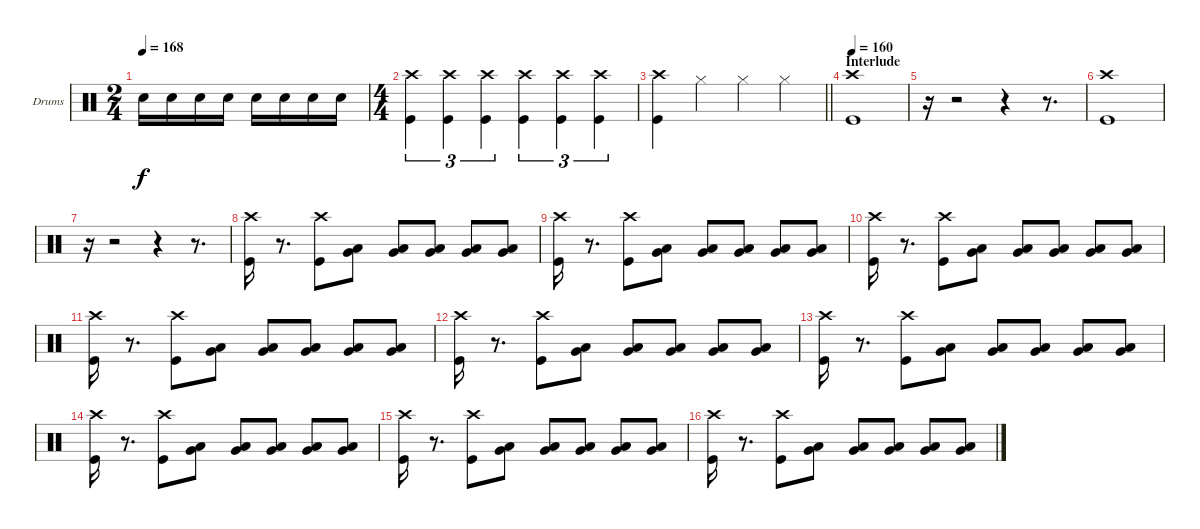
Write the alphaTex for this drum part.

\bracketExtendMode groupsimilarinstruments
\firstSystemTrackNameOrientation horizontal
\otherSystemsTrackNameOrientation horizontal
\track ("Drumkit" "Drums") {instrument percussion}
\staff {score}
\articulation defaults
\ts (2 4)
\beaming (8 2 2)
\tempo 168
\clef neutral
\ks c "Snare (hit) 2".16{dy f} "Snare (hit) 2".16 "Snare (hit) 2".16 "Snare (hit) 2".16 "Snare (hit) 2".16 "Snare (hit) 2".16 "Snare (hit) 2".16 "Snare (hit) 2".16
|
\ts (4 4)
\beaming (8 2 2 2 2)
("Crash high (hit)" "Kick (hit)").4{tu (3 2)} ("Crash high (hit)" "Kick (hit)").4{tu (3 2)} ("Crash high (hit)" "Kick (hit)").4{tu (3 2)} ("Crash high (hit)" "Kick (hit)").4{tu (3 2)} ("Crash high (hit)" "Kick (hit)").4{tu (3 2)} ("Crash high (hit)" "Kick (hit)").4{tu (3 2)} |
\barLineRight lightlight
("Crash high (hit)" "Kick (hit)").4 "Hi-Hat (closed)".4 "Hi-Hat (closed)".4 "Hi-Hat (closed)".4 |
\section ("" "Interlude")
\tempo 160
("Crash high (hit)" "Kick (hit)").1 |
r.16 r.2 r.4 r.8{d} |
("Crash high (hit)" "Kick (hit)").1 |
r.16 r.2 r.4 r.8{d} |
("Crash high (hit)" "Kick (hit)").16 r.8{d} ("Crash high (hit)" "Kick (hit)").8 ("Low Tom (hit)" "Very Low Tom (hit)").8 ("Low Tom (hit)" "Very Low Tom (hit)").8 ("Low Tom (hit)" "Very Low Tom (hit)").8 ("Low Tom (hit)" "Very Low Tom (hit)").8 ("Low Tom (hit)" "Very Low Tom (hit)").8 |
("Crash high (hit)" "Kick (hit)").16 r.8{d} ("Crash high (hit)" "Kick (hit)").8 ("Low Tom (hit)" "Very Low Tom (hit)").8 ("Low Tom (hit)" "Very Low Tom (hit)").8 ("Low Tom (hit)" "Very Low Tom (hit)").8 ("Low Tom (hit)" "Very Low Tom (hit)").8 ("Low Tom (hit)" "Very Low Tom (hit)").8 |
("Crash high (hit)" "Kick (hit)").16 r.8{d} ("Crash high (hit)" "Kick (hit)").8 ("Low Tom (hit)" "Very Low Tom (hit)").8 ("Low Tom (hit)" "Very Low Tom (hit)").8 ("Low Tom (hit)" "Very Low Tom (hit)").8 ("Low Tom (hit)" "Very Low Tom (hit)").8 ("Low Tom (hit)" "Very Low Tom (hit)").8 |
("Crash high (hit)" "Kick (hit)").16 r.8{d} ("Crash high (hit)" "Kick (hit)").8 ("Low Tom (hit)" "Very Low Tom (hit)").8 ("Low Tom (hit)" "Very Low Tom (hit)").8 ("Low Tom (hit)" "Very Low Tom (hit)").8 ("Low Tom (hit)" "Very Low Tom (hit)").8 ("Low Tom (hit)" "Very Low Tom (hit)").8 |
("Crash high (hit)" "Kick (hit)").16 r.8{d} ("Crash high (hit)" "Kick (hit)").8 ("Low Tom (hit)" "Very Low Tom (hit)").8 ("Low Tom (hit)" "Very Low Tom (hit)").8 ("Low Tom (hit)" "Very Low Tom (hit)").8 ("Low Tom (hit)" "Very Low Tom (hit)").8 ("Low Tom (hit)" "Very Low Tom (hit)").8 |
("Crash high (hit)" "Kick (hit)").16 r.8{d} ("Crash high (hit)" "Kick (hit)").8 ("Low Tom (hit)" "Very Low Tom (hit)").8 ("Low Tom (hit)" "Very Low Tom (hit)").8 ("Low Tom (hit)" "Very Low Tom (hit)").8 ("Low Tom (hit)" "Very Low Tom (hit)").8 ("Low Tom (hit)" "Very Low Tom (hit)").8 |
("Crash high (hit)" "Kick (hit)").16 r.8{d} ("Crash high (hit)" "Kick (hit)").8 ("Low Tom (hit)" "Very Low Tom (hit)").8 ("Low Tom (hit)" "Very Low Tom (hit)").8 ("Low Tom (hit)" "Very Low Tom (hit)").8 ("Low Tom (hit)" "Very Low Tom (hit)").8 ("Low Tom (hit)" "Very Low Tom (hit)").8 |
("Crash high (hit)" "Kick (hit)").16 r.8{d} ("Crash high (hit)" "Kick (hit)").8 ("Low Tom (hit)" "Very Low Tom (hit)").8 ("Low Tom (hit)" "Very Low Tom (hit)").8 ("Low Tom (hit)" "Very Low Tom (hit)").8 ("Low Tom (hit)" "Very Low Tom (hit)").8 ("Low Tom (hit)" "Very Low Tom (hit)").8 |
("Crash high (hit)" "Kick (hit)").16 r.8{d} ("Crash high (hit)" "Kick (hit)").8 ("Low Tom (hit)" "Very Low Tom (hit)").8 ("Low Tom (hit)" "Very Low Tom (hit)").8 ("Low Tom (hit)" "Very Low Tom (hit)").8 ("Low Tom (hit)" "Very Low Tom (hit)").8 ("Low Tom (hit)" "Very Low Tom (hit)").8
